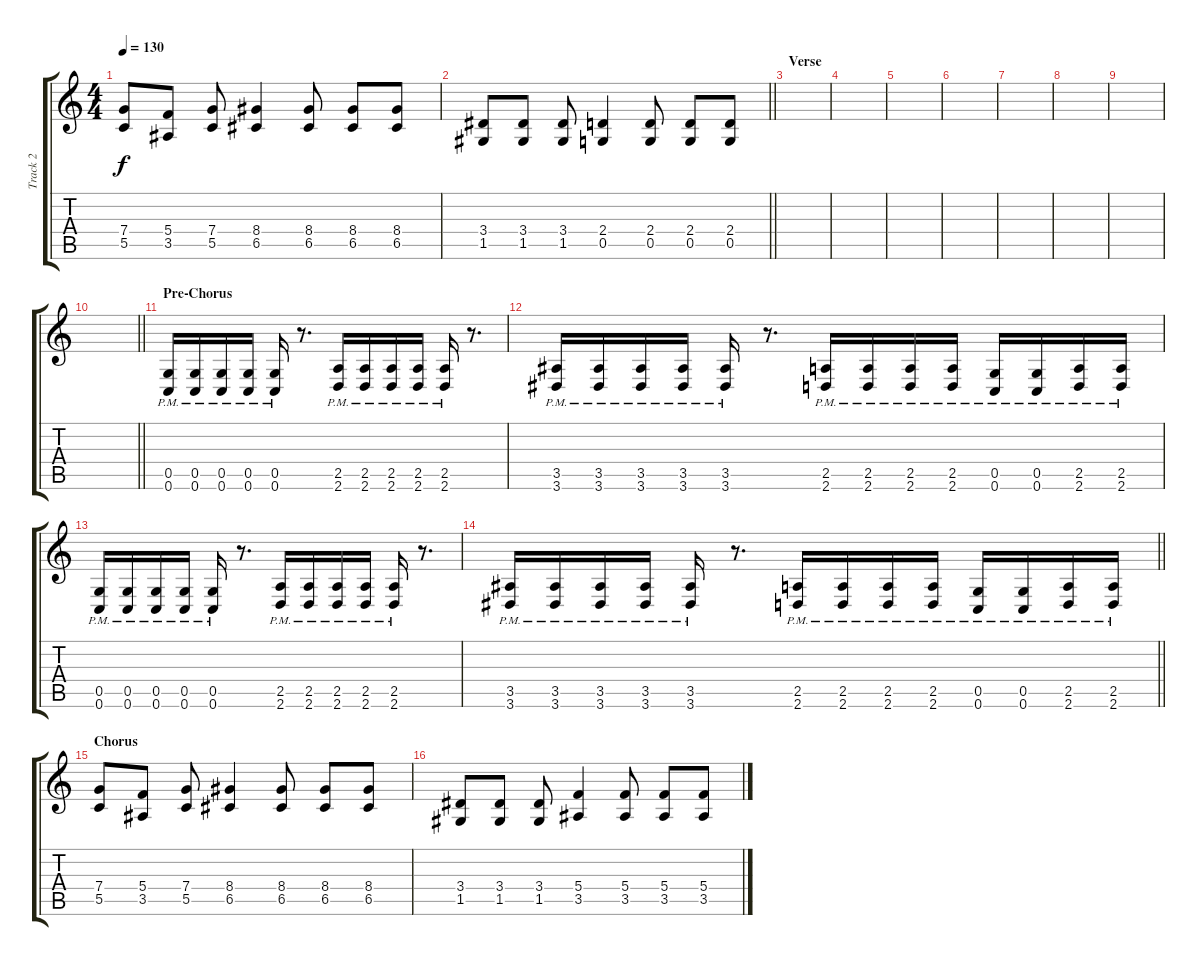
\track ("Track 2" "Track 2") {instrument distortionguitar}
\staff {score tabs}
\tuning (D4 A3 F3 C3 G2 C2) {hide}
\ts (4 4)
\tempo 130
\clef g2
\ks c
(7.4 5.5).8{dy f} (5.4 3.5).8 (7.4 5.5).8 (8.4 6.5).4 (8.4 6.5).8 (8.4 6.5).8 (8.4 6.5).8 |
\barLineRight lightlight
(3.4 1.5).8 (3.4 1.5).8 (3.4 1.5).8 (2.4 0.5).4 (2.4 0.5).8 (2.4 0.5).8 (2.4 0.5).8 |
\section ("" "Verse")
|
|
|
|
|
|
|
\barLineRight lightlight
|
\section ("" "Pre-Chorus")
(0.5{pm} 0.6{pm}).16 (0.5{pm} 0.6{pm}).16 (0.5{pm} 0.6{pm}).16 (0.5{pm} 0.6{pm}).16 (0.5{pm} 0.6{pm}).16 r.8{d} (2.5{pm} 2.6{pm}).16 (2.5{pm} 2.6{pm}).16 (2.5{pm} 2.6{pm}).16 (2.5{pm} 2.6{pm}).16 (2.5{pm} 2.6{pm}).16 r.8{d} |
(3.5{pm} 3.6{pm}).16 (3.5{pm} 3.6{pm}).16 (3.5{pm} 3.6{pm}).16 (3.5{pm} 3.6{pm}).16 (3.5{pm} 3.6{pm}).16 r.8{d} (2.5{pm} 2.6{pm}).16 (2.5{pm} 2.6{pm}).16 (2.5{pm} 2.6{pm}).16 (2.5{pm} 2.6{pm}).16 (0.5{pm} 0.6{pm}).16 (0.5{pm} 0.6{pm}).16 (2.5{pm} 2.6{pm}).16 (2.5{pm} 2.6{pm}).16 |
(0.5{pm} 0.6{pm}).16 (0.5{pm} 0.6{pm}).16 (0.5{pm} 0.6{pm}).16 (0.5{pm} 0.6{pm}).16 (0.5{pm} 0.6{pm}).16 r.8{d} (2.5{pm} 2.6{pm}).16 (2.5{pm} 2.6{pm}).16 (2.5{pm} 2.6{pm}).16 (2.5{pm} 2.6{pm}).16 (2.5{pm} 2.6{pm}).16 r.8{d} |
\barLineRight lightlight
(3.5{pm} 3.6{pm}).16 (3.5{pm} 3.6{pm}).16 (3.5{pm} 3.6{pm}).16 (3.5{pm} 3.6{pm}).16 (3.5{pm} 3.6{pm}).16 r.8{d} (2.5{pm} 2.6{pm}).16 (2.5{pm} 2.6{pm}).16 (2.5{pm} 2.6{pm}).16 (2.5{pm} 2.6{pm}).16 (0.5{pm} 0.6{pm}).16 (0.5{pm} 0.6{pm}).16 (2.5{pm} 2.6{pm}).16 (2.5{pm} 2.6{pm}).16 |
\section ("" "Chorus")
(7.4 5.5).8 (5.4 3.5).8 (7.4 5.5).8 (8.4 6.5).4 (8.4 6.5).8 (8.4 6.5).8 (8.4 6.5).8 |
(3.4 1.5).8 (3.4 1.5).8 (3.4 1.5).8 (5.4 3.5).4 (5.4 3.5).8 (5.4 3.5).8 (5.4 3.5).8
